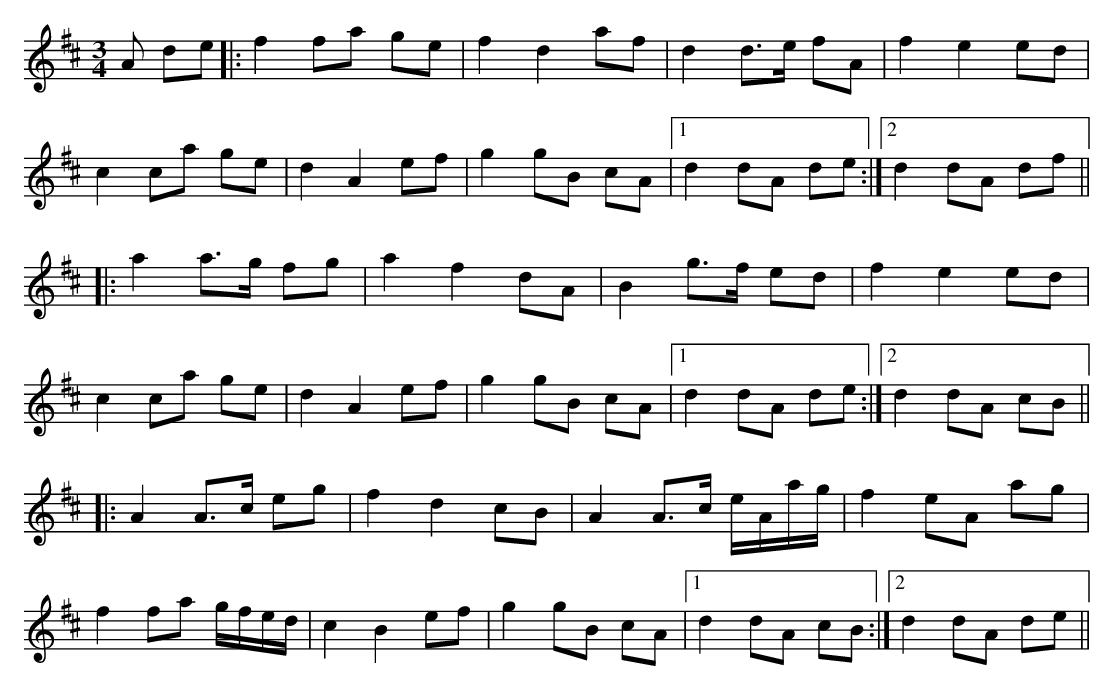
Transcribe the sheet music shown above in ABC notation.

X:1
M:3/4
K:D
A de|:f2fa ge | f2d2 af |d2d>e fA | f2e2 ed |
c2ca ge| d2A2 ef | g2gB cA|1 d2 dA de:|2 d2 dA df||
|:a2a>g fg|a2f2 dA | B2g>f ed| f2e2 ed|
c2ca ge| d2A2 ef | g2gB cA|1 d2 dA de:|2 d2 dA cB||
 |:A2 A>c eg | f2 d2 cB | A2 A>c e/A/a/g/ |f2 eA ag|
 f2 fa g/f/e/d/ | c2 B2ef| g2 gB cA |1 d2 dA cB:|2 d2 dA de ||
